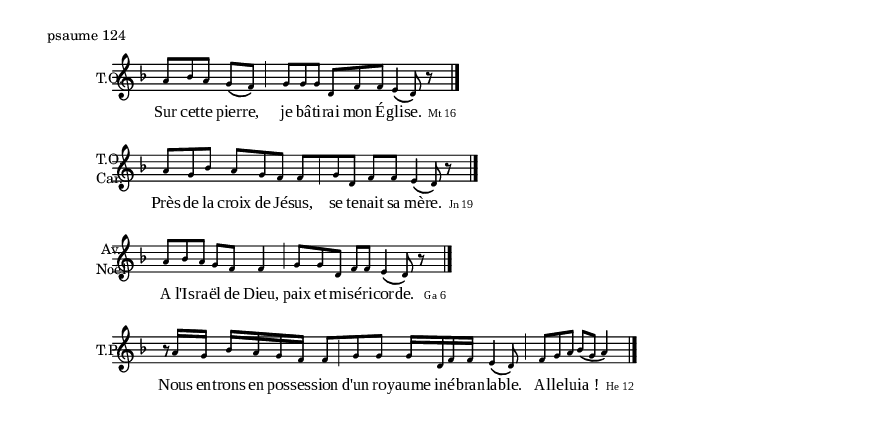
\version "2.12.0"
 \include "definitions.ly"
 \markup {psaume  124}


\relative a' { 
	\new Staff {
		\cadenzaOn
		\key f \major
		\set Staff.instrumentName = \markup{ \center-column { T.O. } }
		
		\times 2/3 {a8[ bes a]} g[\( f\)]
		\cesure \pespace \times 2/3 { g[ g  g] } \times 2/3 { d[ f  f] } \times 2/3 { e4\(  d8\) } r8

		
		
		\endBar
	}

	\addlyrics {
		Sur cet -- te pier -- re, je bâ -- ti -- rai mon É -- gli -- se.
 		\markup { \citation #"Mt 16" } }
	
	
}
\relative a' { 
	\new Staff {
		\cadenzaOn
		\key f \major
		\set Staff.instrumentName = \markup{ \center-column { T.O. Car. } }
		
		\times 2/3 {a8[ g bes]} \times 2/3 { a[ g  f] } \times 2/3 { f[ \pespace
		\cesurebasse \pespace g d] } f[ f] \times 2/3 { e4\(  d8\) } r8

		
		
		\endBar
	}

	\addlyrics {
		Près de la croix de Jé -- sus, se te -- nait sa mè -- re.
 		\markup { \citation #"Jn 19" } }
	
	
}
\relative a' { 
	\new Staff {
		\cadenzaOn
		\key f \major
		\set Staff.instrumentName = \markup{ \center-column { Av. Noël } }
		
		\times 2/3 {a8[ bes a]} g[ f] f4
		\cesure \times 2/3 { g8[ g d] } f[ f] \times 2/3 { e4\(  d8\) } r8

		
		
		\endBar
	}

	\addlyrics {
		A l'Is -- ra -- ël de Dieu, paix et mi -- sé -- ri -- cor -- de.
 		\markup { \citation #" Ga 6 " } }
	
	
}

\relative a' { 
	\new Staff {
		\cadenzaOn
		\key f \major
		\set Staff.instrumentName = \markup{ \center-column { T.P. } }
		
		r8 a16[ g] bes[ a g f] \times 2/3 { f8[
	\cesurebasse \pespace g g] } g16[ d f f] \times 2/3 { e4\(  d8\) }
	\cesureall \pespace \times 2/3 { f[ g  a] } bes[\( g] a4\)

		
		
		\endBar
	}

	\addlyrics {
		Nous en -- trons en pos -- ses -- sion d'un ro -- yaume in -- é -- bran -- la -- ble. Al -- le -- lu -- "ia !" _ _
 		\markup { \citation #"He 12" } }
	
	
}

